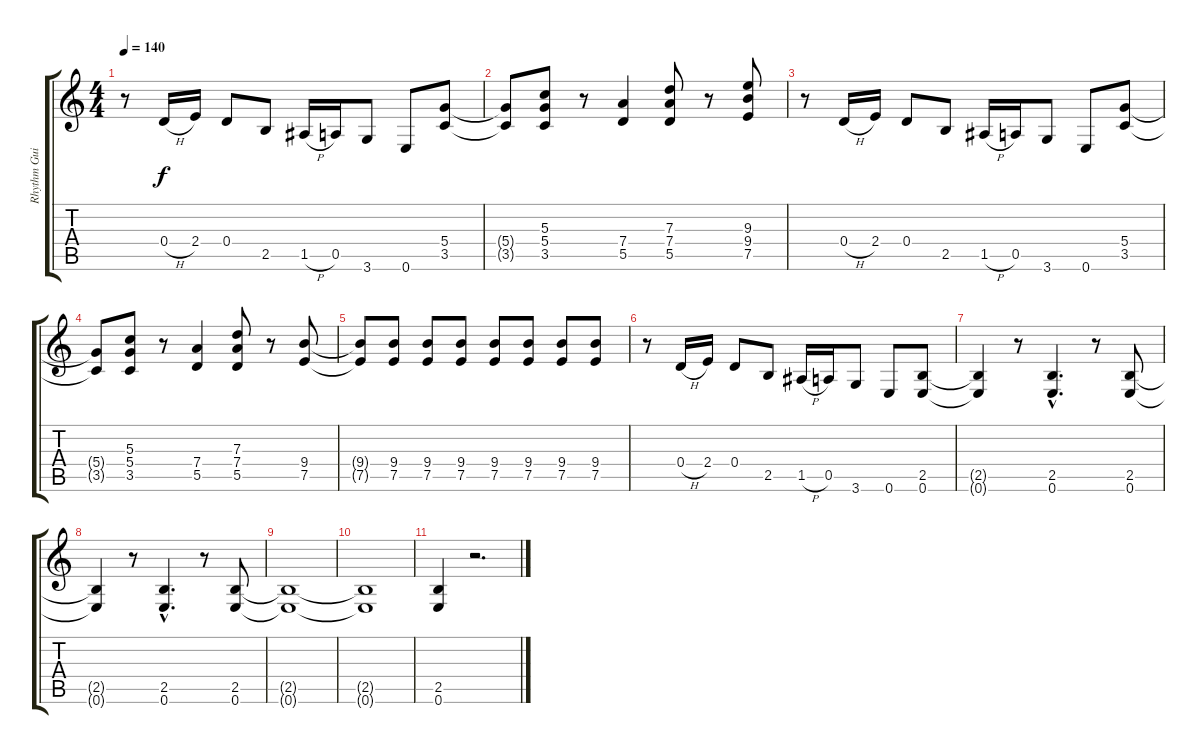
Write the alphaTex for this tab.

\track ("Rhythm Guitar II" "Rhythm Gui") {instrument distortionguitar}
\staff {score tabs}
\tuning (E4 B3 G3 D3 A2 E2) {hide}
\ts (4 4)
\tempo 140
\clef g2
\ks c
r.8{dy f} 0.4{h}.16 2.4.16 0.4.8 2.5.8 1.5{h}.16 0.5.16 3.6.8 0.6.8 (5.4 3.5).8 |
(5.4{t} 3.5{t}).8 (5.3 5.4 3.5).8 r.8 (7.4 5.5).4 (7.3 7.4 5.5).8 r.8 (9.3 9.4 7.5).8 |
r.8 0.4{h}.16 2.4.16 0.4.8 2.5.8 1.5{h}.16 0.5.16 3.6.8 0.6.8 (5.4 3.5).8 |
(5.4{t} 3.5{t}).8 (5.3 5.4 3.5).8 r.8 (7.4 5.5).4 (7.3 7.4 5.5).8 r.8 (9.4 7.5).8 |
(9.4{t} 7.5{t}).8 (9.4 7.5).8 (9.4 7.5).8 (9.4 7.5).8 (9.4 7.5).8 (9.4 7.5).8 (9.4 7.5).8 (9.4 7.5).8 |
r.8 0.4{h}.16 2.4.16 0.4.8 2.5.8 1.5{h}.16 0.5.16 3.6.8 0.6.8 (2.5 0.6).8 |
(2.5{t} 0.6{t}).4 r.8 (2.5{hac} 0.6{hac}).4{d} r.8 (2.5 0.6).8 |
(2.5{t} 0.6{t}).4 r.8 (2.5{hac} 0.6{hac}).4{d} r.8 (2.5 0.6).8 |
(2.5{t} 0.6{t}).1 |
(2.5{t} 0.6{t}).1 |
(2.5 0.6).4 r.2{d}
